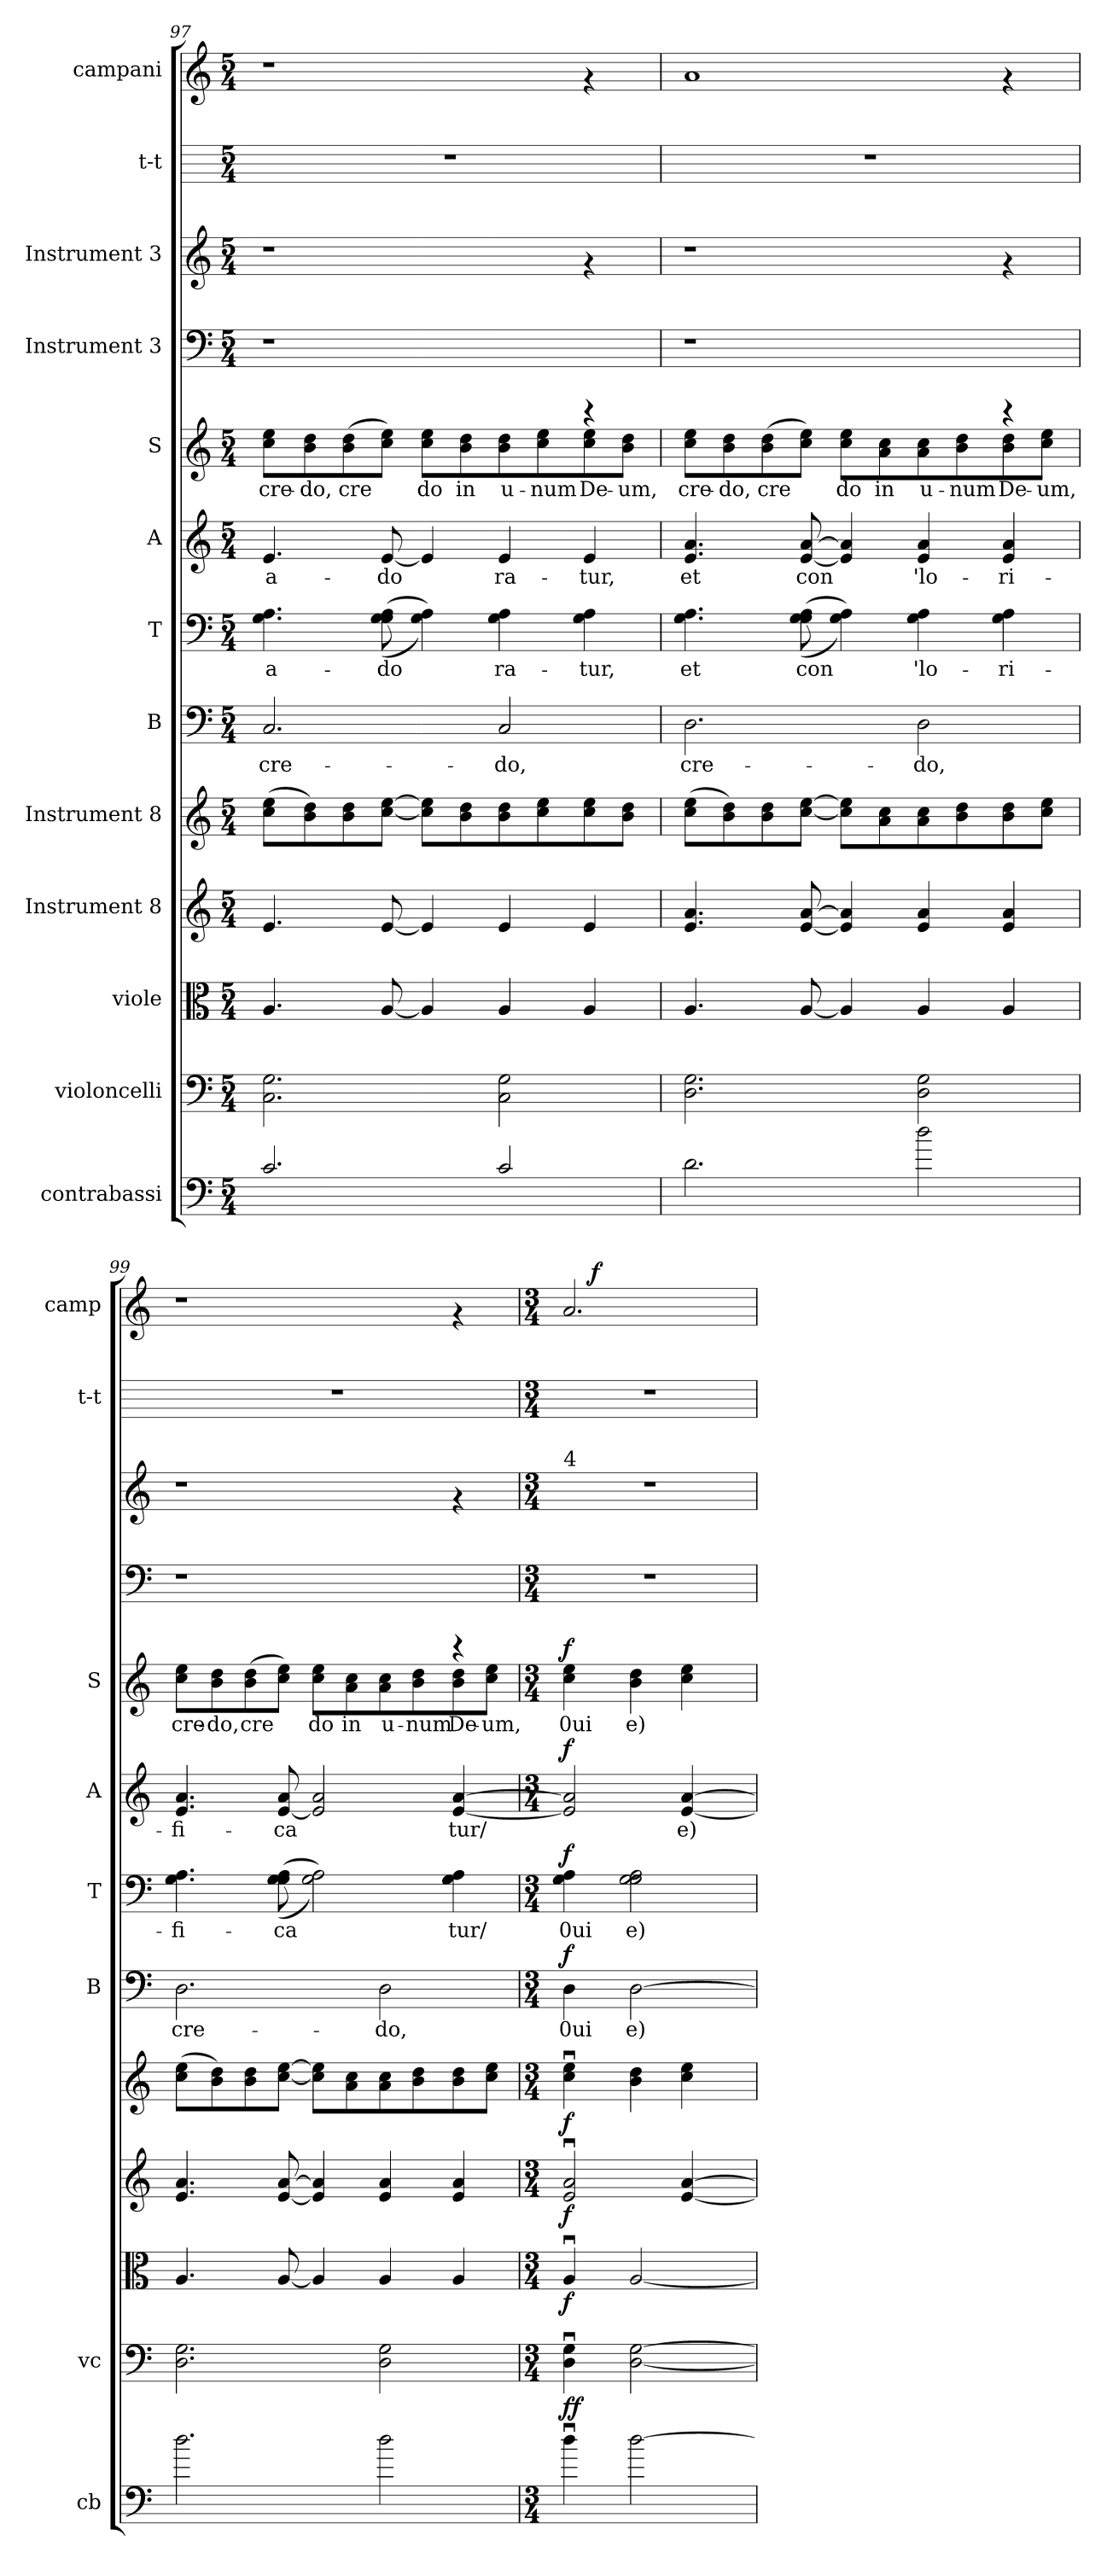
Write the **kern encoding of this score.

**kern	**dynam	**kern	**kern	**dynam	**kern	**dynam	**kern	**dynam	**kern	**text	**dynam	**kern	**text	**dynam	**kern	**text	**dynam	**kern	**text	**dynam	**kern	**kern	**kern	**kern	**text	**dynam
*part13	*part13	*part12	*part11	*part11	*part10	*part10	*part9	*part9	*part8	*part8	*part8	*part7	*part7	*part7	*part6	*part6	*part6	*part5	*part5	*part5	*part4	*part3	*part2	*part1	*part1	*part1
*staff13	*staff13	*staff12	*staff11	*staff11	*staff10	*staff10	*staff9	*staff9	*staff8	*staff8	*staff8	*staff7	*staff7	*staff7	*staff6	*staff6	*staff6	*staff5	*staff5	*staff5	*staff4	*staff3	*staff2	*staff1	*staff1	*staff1
*I"contrabassi	*	*I"violoncelli	*I"viole	*	*I"Instrument 8	*	*I"Instrument 8	*	*I"B	*	*	*I"T	*	*	*I"A	*	*	*I"S	*	*	*I"Instrument 3	*I"Instrument 3	*I"t-t	*I"campani	*	*
*I'cb	*	*I'vc	*	*	*	*	*	*	*I'B	*	*	*I'T	*	*	*I'A	*	*	*I'S	*	*	*	*	*I't-t	*I'camp	*	*
*clefF4	*	*clefF4	*clefC3	*	*clefG2	*	*clefG2	*	*clefF4	*	*	*clefF4	*	*	*clefG2	*	*	*clefG2	*	*	*clefF4	*clefG2	*	*clefG2	*	*
*ITrd7c12	*	*	*	*	*	*	*	*	*	*	*	*	*	*	*	*	*	*	*	*	*	*	*	*	*	*
*k[]	*	*k[]	*k[]	*	*k[]	*	*k[]	*	*k[]	*	*	*k[]	*	*	*k[]	*	*	*k[]	*	*	*k[]	*k[]	*k[]	*k[]	*	*
*C:	*	*C:	*C:	*	*C:	*	*C:	*	*C:	*	*	*C:	*	*	*C:	*	*	*C:	*	*	*C:	*C:	*C:	*C:	*	*
*M5/4	*	*M5/4	*M5/4	*	*M5/4	*	*M5/4	*	*M5/4	*	*	*M5/4	*	*	*M5/4	*	*	*M5/4	*	*	*M5/4	*M5/4	*M5/4	*M5/4	*	*
=97	=97	=97	=97	=97	=97	=97	=97	=97	=97	=97	=97	=97	=97	=97	=97	=97	=97	=97	=97	=97	=97	=97	=97	=97	=97	=97
!	!	!	!	!	!	!	!	!	!	!LO:LY:b:cj	!	!	!LO:LY:b:cj	!	!	!LO:LY:b	!	!	!LO:LY:b	!	!	!	!	!	!	!
2.C/	.	2.G\ 2.C\	4.A/	.	4.e/	.	(>8ee\ 8cc\L	.	2.C/	cre-	.	4.G\ 4.A\	a-	.	4.e/	a-	.	8ee\ 8cc\L	cre-	.	1r	1r	4%5r	1r	.	.
!	!	!	!	!	!	!	!	!	!	!	!	!	!	!	!	!	!	!	!LO:LY:b	!	!	!	!	!	!	!
.	.	.	.	.	.	.	8dd\ 8b\)	.	.	.	.	.	.	.	.	.	.	8dd\ 8b\	-do,	.	.	.	.	.	.	.
!	!	!	!	!	!	!	!	!	!	!	!	!	!	!	!	!	!	!	!LO:LY:b	!	!	!	!	!	!	!
.	.	.	.	.	.	.	8b\ 8dd\	.	.	.	.	.	.	.	.	.	.	(>8dd\ 8b\	cre-	.	.	.	.	.	.	.
!	!	!	!	!	!	!	!	!	!	!	!	!	!LO:LY:b:cj	!	!	!LO:LY:b	!	!	!LO:LY:b	!	!	!	!	!	!	!
.	.	.	[<8A/	.	[<8e/	.	[<8cc\ [>8ee\J	.	.	.	.	(<(>8A\ 8G\ 8G\	-do-	.	[<8e/	-do-	.	8ee\ 8cc\J)	--	.	.	.	.	.	.	.
!	!	!	!	!	!	!	!	!	!	!	!	!	!LO:LY:b:cj	!	!	!LO:LY:b	!	!	!LO:LY:b	!	!	!	!	!	!	!
.	.	.	4A/]	.	4e/]	.	8cc\] 8ee\]L	.	.	.	.	4G\ 4A\))	--	.	4e/]	--	.	8ee\ 8cc\L	-do	.	.	.	.	.	.	.
!	!	!	!	!	!	!	!	!	!	!	!	!	!	!	!	!	!	!	!LO:LY:b	!	!	!	!	!	!	!
.	.	.	.	.	.	.	8b\ 8dd\	.	.	.	.	.	.	.	.	.	.	8dd\ 8b\	in	.	.	.	.	.	.	.
!	!	!	!	!	!	!	!	!	!	!LO:LY:b:cj	!	!	!LO:LY:b:cj	!	!	!LO:LY:b	!	!	!LO:LY:b	!	!	!	!	!	!	!
2C/	.	2G\ 2C\	4A/	.	4e/	.	8dd\ 8b\	.	2C/	-do,	.	4G\ 4A\	-ra-	.	4e/	-ra-	.	8dd\ 8b\	u-	.	.	.	.	.	.	.
!	!	!	!	!	!	!	!	!	!	!	!	!	!	!	!	!	!	!	!LO:LY:b	!	!	!	!	!	!	!
.	.	.	.	.	.	.	8ee\ 8cc\	.	.	.	.	.	.	.	.	.	.	8ee\ 8cc\	-num	.	.	.	.	.	.	.
!	!	!	!	!	!	!	!	!	!	!	!	!	!LO:LY:b:cj	!	!	!LO:LY:b	!	!	!LO:LY:b	!	!	!	!	!	!	!
.	.	.	4A/	.	4e/	.	8ee\ 8cc\	.	.	.	.	4G\ 4A\	-tur,	.	4e/	-tur,	.	8ee\ 8cc\	De-	.	4rCCC	4rf	.	4rf	.	.
!	!	!	!	!	!	!	!	!	!	!	!	!	!	!	!	!	!	!	!LO:LY:b	!	!	!	!	!	!	!
.	.	.	.	.	.	.	8b\ 8dd\J	.	.	.	.	.	.	.	.	.	.	8dd\ 8b\J	-um,	.	.	.	.	.	.	.
=98	=98	=98	=98	=98	=98	=98	=98	=98	=98	=98	=98	=98	=98	=98	=98	=98	=98	=98	=98	=98	=98	=98	=98	=98	=98	=98
!	!	!	!	!	!	!	!	!	!	!LO:LY:b:cj	!	!	!LO:LY:b:cj	!	!	!LO:LY:b	!	!	!LO:LY:b	!	!	!	!	!	!LO:LY:b:rj	!
2.D\	.	2.G\ 2.D\	4.A/	.	4.e/ 4.a/	.	(>8ee\ 8cc\L	.	2.D\	cre-	.	4.G\ 4.A\	et	.	4.a/ 4.e/	et	.	8ee\ 8cc\L	cre-	.	1r	1r	4%5r	1a	.	.
!	!	!	!	!	!	!	!	!	!	!	!	!	!	!	!	!	!	!	!LO:LY:b	!	!	!	!	!	!	!
.	.	.	.	.	.	.	8b\ 8dd\)	.	.	.	.	.	.	.	.	.	.	8dd\ 8b\	-do,	.	.	.	.	.	.	.
!	!	!	!	!	!	!	!	!	!	!	!	!	!	!	!	!	!	!	!LO:LY:b	!	!	!	!	!	!	!
.	.	.	.	.	.	.	8b\ 8dd\	.	.	.	.	.	.	.	.	.	.	(>8dd\ 8b\	cre-	.	.	.	.	.	.	.
!	!	!	!	!	!	!	!	!	!	!	!	!	!LO:LY:b:cj	!	!	!LO:LY:b	!	!	!LO:LY:b	!	!	!	!	!	!	!
.	.	.	[<8A/	.	[>8a/ [<8e/	.	[<8cc\ [>8ee\J	.	.	.	.	(<(>8A\ 8G\ 8G\	con-	.	[>8a/ [<8e/	con-	.	8ee\ 8cc\J)	--	.	.	.	.	.	.	.
!	!	!	!	!	!	!	!	!	!	!	!	!	!LO:LY:b:cj	!	!	!LO:LY:b	!	!	!LO:LY:b	!	!	!	!	!	!	!
.	.	.	4A/]	.	4a/] 4e/]	.	8ee\] 8cc\]L	.	.	.	.	4G\ 4A\))	--	.	4a/] 4e/]	--	.	8ee\ 8cc\L	-do	.	.	.	.	.	.	.
!	!	!	!	!	!	!	!	!	!	!	!	!	!	!	!	!	!	!	!LO:LY:b	!	!	!	!	!	!	!
.	.	.	.	.	.	.	8cc\ 8a\	.	.	.	.	.	.	.	.	.	.	8cc\ 8a\	in	.	.	.	.	.	.	.
!	!	!	!	!	!	!	!	!	!	!LO:LY:b:cj	!	!	!LO:LY:b:cj	!	!	!LO:LY:b	!	!	!LO:LY:b	!	!	!	!	!	!	!
2d\	.	2G\ 2D\	4A/	.	4e/ 4a/	.	8cc\ 8a\	.	2D\	-do,	.	4G\ 4A\	-'lo-	.	4a/ 4e/	-'lo-	.	8cc\ 8a\	u-	.	.	.	.	.	.	.
!	!	!	!	!	!	!	!	!	!	!	!	!	!	!	!	!	!	!	!LO:LY:b	!	!	!	!	!	!	!
.	.	.	.	.	.	.	8dd\ 8b\	.	.	.	.	.	.	.	.	.	.	8dd\ 8b\	-num	.	.	.	.	.	.	.
!	!	!	!	!	!	!	!	!	!	!	!	!	!LO:LY:b:cj	!	!	!LO:LY:b	!	!	!LO:LY:b	!	!	!	!	!	!	!
.	.	.	4A/	.	4a/ 4e/	.	8b\ 8dd\	.	.	.	.	4G\ 4A\	-ri-	.	4a/ 4e/	-ri-	.	8dd\ 8b\	De-	.	4rCCC	4rf	.	4rf	.	.
!	!	!	!	!	!	!	!	!	!	!	!	!	!	!	!	!	!	!	!LO:LY:b	!	!	!	!	!	!	!
.	.	.	.	.	.	.	8ee\ 8cc\J	.	.	.	.	.	.	.	.	.	.	8ee\ 8cc\J	-um,	.	.	.	.	.	.	.
=99	=99	=99	=99	=99	=99	=99	=99	=99	=99	=99	=99	=99	=99	=99	=99	=99	=99	=99	=99	=99	=99	=99	=99	=99	=99	=99
!	!	!	!	!	!	!	!	!	!	!LO:LY:b:cj	!	!	!LO:LY:b:cj	!	!	!LO:LY:b	!	!	!LO:LY:b	!	!	!	!	!	!	!
2.d\	.	2.G\ 2.D\	4.A/	.	4.e/ 4.a/	.	(>8ee\ 8cc\L	.	2.D\	cre-	.	4.G\ 4.A\	-fi-	.	4.a/ 4.e/	-fi-	.	8ee\ 8cc\L	cre-	.	1r	1r	4%5r	1r	.	.
!	!	!	!	!	!	!	!	!	!	!	!	!	!	!	!	!	!	!	!LO:LY:b	!	!	!	!	!	!	!
.	.	.	.	.	.	.	8b\ 8dd\)	.	.	.	.	.	.	.	.	.	.	8dd\ 8b\	-do,	.	.	.	.	.	.	.
!	!	!	!	!	!	!	!	!	!	!	!	!	!	!	!	!	!	!	!LO:LY:b	!	!	!	!	!	!	!
.	.	.	.	.	.	.	8b\ 8dd\	.	.	.	.	.	.	.	.	.	.	(>8dd\ 8b\	cre-	.	.	.	.	.	.	.
!	!	!	!	!	!	!	!	!	!	!	!	!	!LO:LY:b:cj	!	!	!LO:LY:b	!	!	!LO:LY:b	!	!	!	!	!	!	!
.	.	.	[<8A/	.	[>8a/ [<8e/	.	[<8cc\ [>8ee\J	.	.	.	.	(<(>8A\ 8G\ 8G\	-ca-	.	8a/ [<8e/	-ca-	.	8ee\ 8cc\J)	--	.	.	.	.	.	.	.
!	!	!	!	!	!	!	!	!	!	!	!	!	!LO:LY:b:cj	!	!	!LO:LY:b	!	!	!LO:LY:b	!	!	!	!	!	!	!
.	.	.	4A/]	.	4a/] 4e/]	.	8ee\] 8cc\]L	.	.	.	.	2G\ 2A\))	--	.	2a/ 2e/]	--	.	8ee\ 8cc\L	-do	.	.	.	.	.	.	.
!	!	!	!	!	!	!	!	!	!	!	!	!	!	!	!	!	!	!	!LO:LY:b	!	!	!	!	!	!	!
.	.	.	.	.	.	.	8cc\ 8a\	.	.	.	.	.	.	.	.	.	.	8cc\ 8a\	in	.	.	.	.	.	.	.
!	!	!	!	!	!	!	!	!	!	!LO:LY:b:cj	!	!	!	!	!	!	!	!	!LO:LY:b	!	!	!	!	!	!	!
2d\	.	2G\ 2D\	4A/	.	4e/ 4a/	.	8cc\ 8a\	.	2D\	-do,	.	.	.	.	.	.	.	8cc\ 8a\	u-	.	.	.	.	.	.	.
!	!	!	!	!	!	!	!	!	!	!	!	!	!	!	!	!	!	!	!LO:LY:b	!	!	!	!	!	!	!
.	.	.	.	.	.	.	8dd\ 8b\	.	.	.	.	.	.	.	.	.	.	8dd\ 8b\	-num	.	.	.	.	.	.	.
!	!	!	!	!	!	!	!	!	!	!	!	!	!LO:LY:b:cj	!	!	!LO:LY:b	!	!	!LO:LY:b	!	!	!	!	!	!	!
.	.	.	4A/	.	4a/ 4e/	.	8b\ 8dd\	.	.	.	.	4G\ 4A\	-tur/	.	[>4a/ [<4e/	-tur/	.	8dd\ 8b\	De-	.	4rCCC	4rf	.	4rf	.	.
!	!	!	!	!	!	!	!	!	!	!	!	!	!	!	!	!	!	!	!LO:LY:b	!	!	!	!	!	!	!
.	.	.	.	.	.	.	8ee\ 8cc\J	.	.	.	.	.	.	.	.	.	.	8ee\ 8cc\J	-um,	.	.	.	.	.	.	.
=100!	=100!	=100!	=100!	=100!	=100!	=100!	=100!	=100!	=100!	=100!	=100!	=100!	=100!	=100!	=100!	=100!	=100!	=100!	=100!	=100!	=100!	=100!	=100!	=100!	=100!	=100!
*M3/4	*	*M3/4	*M3/4	*	*M3/4	*	*M3/4	*	*M3/4	*	*	*M3/4	*	*	*M3/4	*	*	*M3/4	*	*	*M3/4	*M3/4	*M3/4	*M3/4	*	*
!	!	!	!	!	!	!	!	!	!	!	!	!	!	!	!	!	!	!	!	!	!	!	!	!LO:TX:b:t=3	!	!
!	!	!	!	!	!	!	!	!	!	!	!	!	!	!	!	!	!	!	!	!	!	!LO:TX:a:t=4	!	!	!	!
!	!LO:DY:a	!	!	!	!	!	!	!	!	!LO:LY:b:cj	!	!	!LO:LY:b:cj	!	!	!LO:LY:b	!	!	!LO:LY:b	!	!	!	!	!	!LO:LY:b:rj	!
!	!LO:DY:n=1:b	!	!	!LO:DY:b	!	!LO:DY:b	!	!LO:DY:b	!	!	!LO:DY:a	!	!	!LO:DY:a	!	!	!LO:DY:a	!	!	!LO:DY:a	!	!	!	!	!	!
*	*	*	*	*	*	*	*	*	*	*	*	*	*	*	*	*	*	*	*	*	*	*	*	*^	*	*
4du>\	f f	4G\u> 4D\u>	4Au>/	f	2e/u> 2a/u>	f	4cc\u> 4ee\u>	f	4D\	0ui	f	4G\ 4A\	0ui	f	2a/] 2e/]	.	f	4ee\ 4cc\	0ui	f	2.r	2.r	2.r	2.a/	16.ryy	.	.
!	!	!	!	!	!	!	!	!	!	!	!	!	!	!	!	!	!	!	!	!	!	!	!	!	!	!	!LO:DY:b
.	.	.	.	.	.	.	.	.	.	.	.	.	.	.	.	.	.	.	.	.	.	.	.	.	2ryy	.	f
!	!	!	!	!	!	!	!	!	!	!LO:LY:b:cj	!	!	!LO:LY:b:cj	!	!	!	!	!	!LO:LY:b	!	!	!	!	!	!	!	!
[>2d\	.	[>2G\ [<2D\	[<2A/	.	.	.	4b\ 4dd\	.	[>2D\	e)	.	2A\ 2G\ 2G\	e)	.	.	.	.	4dd\ 4b\	e)	.	.	.	.	.	.	.	.
!	!	!	!	!	!	!	!	!	!	!	!	!	!	!	!	!LO:LY:b	!	!	!LO:LY:b	!	!	!	!	!	!	!	!
.	.	.	.	.	[>4a/ [<4e/	.	4ee\ 4cc\	.	.	.	.	.	.	.	[>4a/ [<4e/	e)	.	4ee\ 4cc\	.	.	.	.	.	.	.	.	.
.	.	.	.	.	.	.	.	.	.	.	.	.	.	.	.	.	.	.	.	.	.	.	.	.	8ryy	.	.
.	.	.	.	.	.	.	.	.	.	.	.	.	.	.	.	.	.	.	.	.	.	.	.	.	32ryy	.	.
*	*	*	*	*	*	*	*	*	*	*	*	*	*	*	*	*	*	*	*	*	*	*	*	*v	*v	*	*
=	=	=	=	=	=	=	=	=	=	=	=	=	=	=	=	=	=	=	=	=	=	=	=	=	=	=
*-	*-	*-	*-	*-	*-	*-	*-	*-	*-	*-	*-	*-	*-	*-	*-	*-	*-	*-	*-	*-	*-	*-	*-	*-	*-	*-
